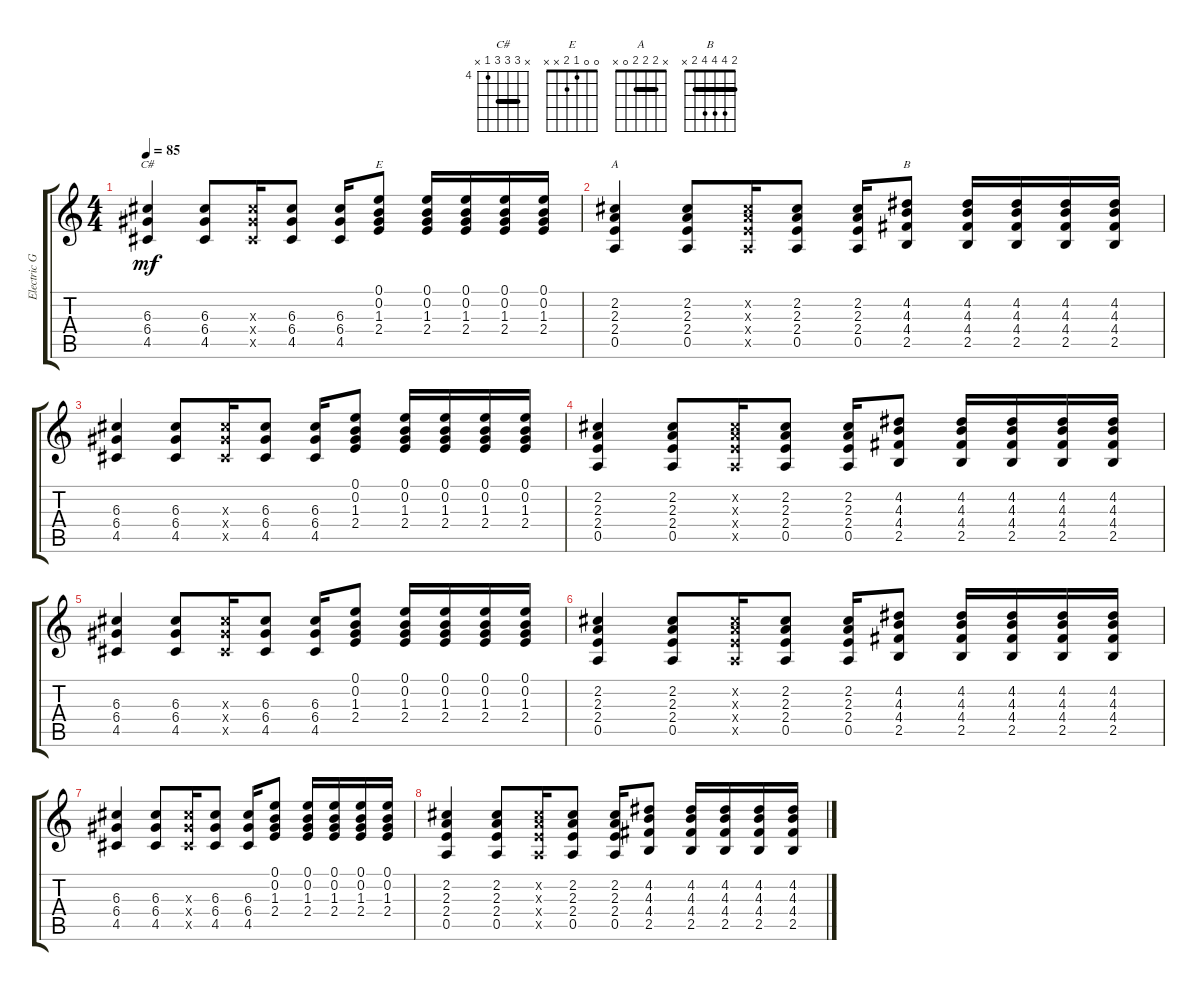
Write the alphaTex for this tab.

\track ("Electric Guitar (Clean)" "Electric G") {instrument electricguitarclean}
\staff {score tabs}
\tuning (E4 B3 G3 D3 A2 E2) {hide}
\chord ("C#" x 6 6 6 4 x) {firstfret 4 barre 6}
\chord ("E" 0 0 1 2 x x)
\chord ("A" x 2 2 2 0 x) {barre 2}
\chord ("B" 2 4 4 4 2 x) {barre 2}
\ts (4 4)
\tempo 85
\clef g2
\ks c
(6.3 6.4 4.5).4{ch "C#" dy mf instrument electricguitarclean} (6.3 6.4 4.5).8 (6.3{x} 6.4{x} 4.5{x}).16 (6.3 6.4 4.5).8 (6.3 6.4 4.5).16 (0.1 0.2 1.3 2.4).8{ch "E"} (0.1 0.2 1.3 2.4).16 (0.1 0.2 1.3 2.4).16 (0.1 0.2 1.3 2.4).16 (0.1 0.2 1.3 2.4).16 |
(2.2 2.3 2.4 0.5).4{ch "A"} (2.2 2.3 2.4 0.5).8 (2.2{x} 2.3{x} 2.4{x} 0.5{x}).16 (2.2 2.3 2.4 0.5).8 (2.2 2.3 2.4 0.5).16 (4.2 4.3 4.4 2.5).8{ch "B"} (4.2 4.3 4.4 2.5).16 (4.2 4.3 4.4 2.5).16 (4.2 4.3 4.4 2.5).16 (4.2 4.3 4.4 2.5).16 |
(6.3 6.4 4.5).4 (6.3 6.4 4.5).8 (6.3{x} 6.4{x} 4.5{x}).16 (6.3 6.4 4.5).8 (6.3 6.4 4.5).16 (0.1 0.2 1.3 2.4).8 (0.1 0.2 1.3 2.4).16 (0.1 0.2 1.3 2.4).16 (0.1 0.2 1.3 2.4).16 (0.1 0.2 1.3 2.4).16 |
(2.2 2.3 2.4 0.5).4 (2.2 2.3 2.4 0.5).8 (2.2{x} 2.3{x} 2.4{x} 0.5{x}).16 (2.2 2.3 2.4 0.5).8 (2.2 2.3 2.4 0.5).16 (4.2 4.3 4.4 2.5).8 (4.2 4.3 4.4 2.5).16 (4.2 4.3 4.4 2.5).16 (4.2 4.3 4.4 2.5).16 (4.2 4.3 4.4 2.5).16 |
(6.3 6.4 4.5).4 (6.3 6.4 4.5).8 (6.3{x} 6.4{x} 4.5{x}).16 (6.3 6.4 4.5).8 (6.3 6.4 4.5).16 (0.1 0.2 1.3 2.4).8 (0.1 0.2 1.3 2.4).16 (0.1 0.2 1.3 2.4).16 (0.1 0.2 1.3 2.4).16 (0.1 0.2 1.3 2.4).16 |
(2.2 2.3 2.4 0.5).4 (2.2 2.3 2.4 0.5).8 (2.2{x} 2.3{x} 2.4{x} 0.5{x}).16 (2.2 2.3 2.4 0.5).8 (2.2 2.3 2.4 0.5).16 (4.2 4.3 4.4 2.5).8 (4.2 4.3 4.4 2.5).16 (4.2 4.3 4.4 2.5).16 (4.2 4.3 4.4 2.5).16 (4.2 4.3 4.4 2.5).16 |
(6.3 6.4 4.5).4 (6.3 6.4 4.5).8 (6.3{x} 6.4{x} 4.5{x}).16 (6.3 6.4 4.5).8 (6.3 6.4 4.5).16 (0.1 0.2 1.3 2.4).8 (0.1 0.2 1.3 2.4).16 (0.1 0.2 1.3 2.4).16 (0.1 0.2 1.3 2.4).16 (0.1 0.2 1.3 2.4).16 |
(2.2 2.3 2.4 0.5).4 (2.2 2.3 2.4 0.5).8 (2.2{x} 2.3{x} 2.4{x} 0.5{x}).16 (2.2 2.3 2.4 0.5).8 (2.2 2.3 2.4 0.5).16 (4.2 4.3 4.4 2.5).8 (4.2 4.3 4.4 2.5).16 (4.2 4.3 4.4 2.5).16 (4.2 4.3 4.4 2.5).16 (4.2 4.3 4.4 2.5).16
